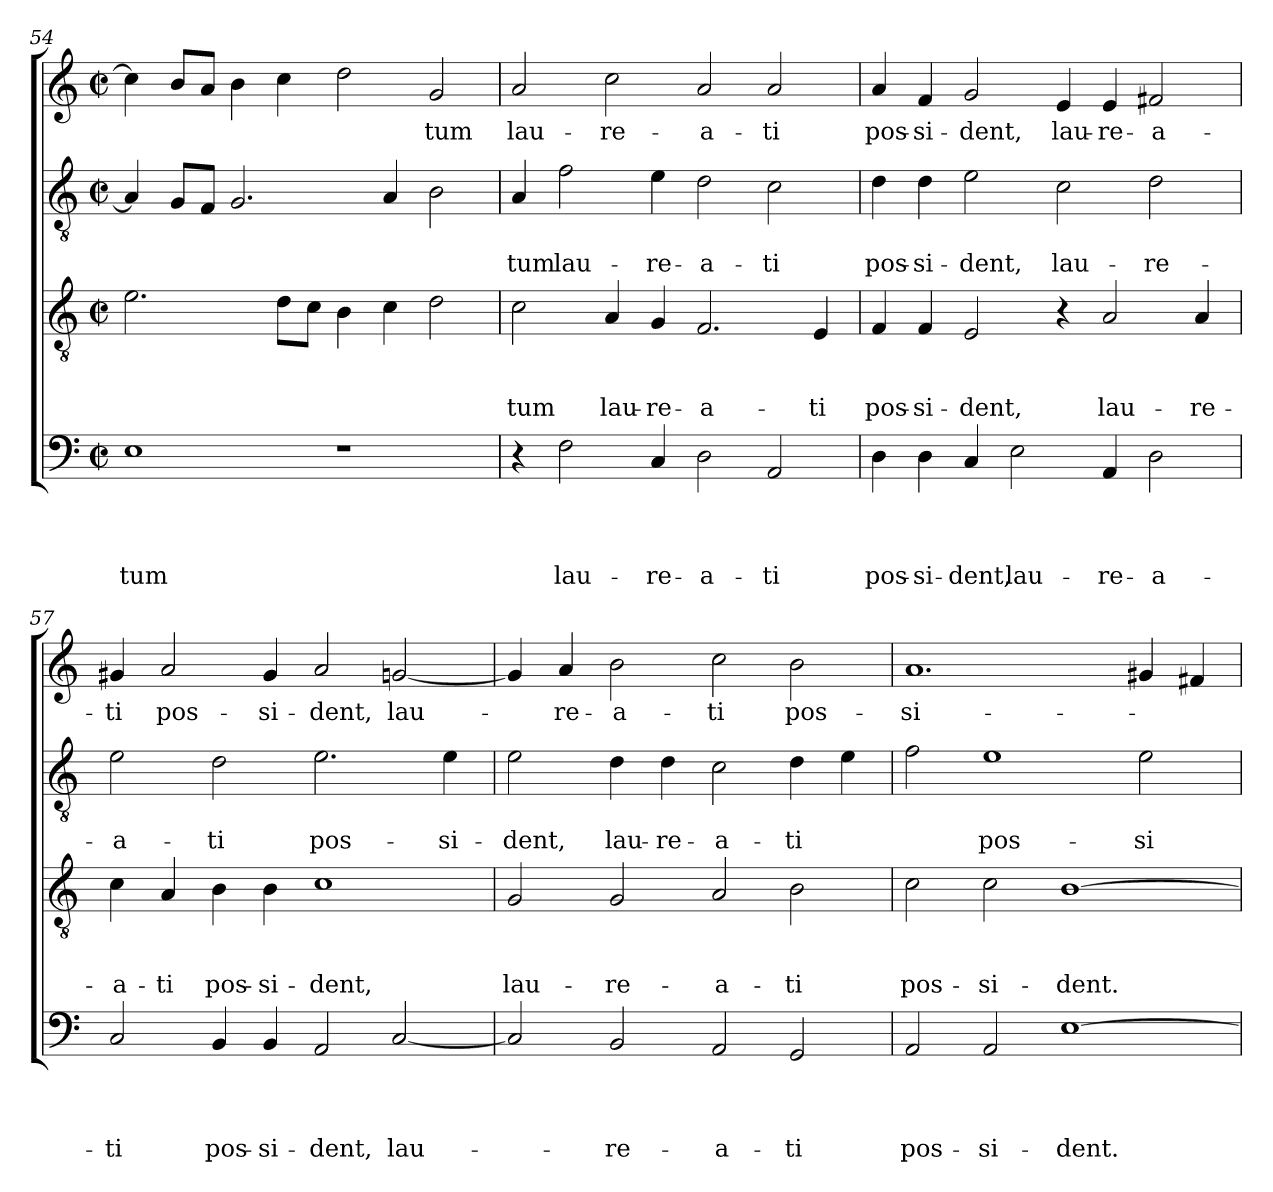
**kern	**text	**text	**text	**text	**kern	**text	**text	**text	**kern	**text	**text	**kern	**text
*part4	*part4	*part4	*part4	*part4	*part3	*part3	*part3	*part3	*part2	*part2	*part2	*part1	*part1
*staff4	*staff4	*staff4	*staff4	*staff4	*staff3	*staff3	*staff3	*staff3	*staff2	*staff2	*staff2	*staff1	*staff1
*clefF4	*	*	*	*	*clefGv2	*	*	*	*clefGv2	*	*	*clefG2	*
*k[]	*	*	*	*	*k[]	*	*	*	*k[]	*	*	*k[]	*
*C:	*	*	*	*	*C:	*	*	*	*C:	*	*	*C:	*
*M2/2	*	*	*	*	*M2/2	*	*	*	*M2/2	*	*	*M2/2	*
*met(c|)	*	*	*	*	*met(c|)	*	*	*	*met(c|)	*	*	*met(c|)	*
=54	=54	=54	=54	=54	=54	=54	=54	=54	=54	=54	=54	=54	=54
!	!	!	!	!LO:LY:b	!	!	!	!	!	!	!	!	!
1E	.	.	.	-tum	2.e\	.	.	.	4A/]	.	.	4cc\]	.
.	.	.	.	.	.	.	.	.	8G/L	.	.	8b/L	.
.	.	.	.	.	.	.	.	.	8F/J	.	.	8a/J	.
.	.	.	.	.	.	.	.	.	2.G/	.	.	4b\	.
.	.	.	.	.	8d\L	.	.	.	.	.	.	4cc\	.
.	.	.	.	.	8c\J	.	.	.	.	.	.	.	.
1r	.	.	.	.	4B\	.	.	.	.	.	.	2dd\	.
.	.	.	.	.	4c\	.	.	.	4A/	.	.	.	.
!	!	!	!	!	!	!	!	!	!	!	!	!	!LO:LY:b
.	.	.	.	.	2d\	.	.	.	2B\	.	.	2g/	-tum
=55	=55	=55	=55	=55	=55	=55	=55	=55	=55	=55	=55	=55	=55
!	!	!	!	!	!	!	!	!LO:LY:b	!	!	!LO:LY:b	!	!LO:LY:b
4r	.	.	.	.	2c\	.	.	-tum	4A/	.	-tum	2a/	lau-
!	!	!	!	!LO:LY:b	!	!	!	!	!	!	!LO:LY:b	!	!
2F\	.	.	.	lau-	.	.	.	.	2f\	.	lau-	.	.
!	!	!	!	!	!	!	!	!LO:LY:b	!	!	!	!	!LO:LY:b
.	.	.	.	.	4A/	.	.	lau-	.	.	.	2cc\	-re-
!	!	!	!	!LO:LY:b	!	!	!	!LO:LY:b	!	!	!LO:LY:b	!	!
4C/	.	.	.	-re-	4G/	.	.	-re-	4e\	.	-re-	.	.
!	!	!	!	!LO:LY:b	!	!	!	!LO:LY:b	!	!	!LO:LY:b	!	!LO:LY:b
2D\	.	.	.	-a-	2.F/	.	.	-a-	2d\	.	-a-	2a/	-a-
!	!	!	!	!LO:LY:b	!	!	!	!	!	!	!LO:LY:b	!	!LO:LY:b
2AA/	.	.	.	-ti	.	.	.	.	2c\	.	-ti	2a/	-ti
!	!	!	!	!	!	!	!	!LO:LY:b	!	!	!	!	!
.	.	.	.	.	4E/	.	.	-ti	.	.	.	.	.
!!LO:PB:g=z
=56	=56	=56	=56	=56	=56	=56	=56	=56	=56	=56	=56	=56	=56
!	!	!	!	!LO:LY:b	!	!	!	!LO:LY:b	!	!	!LO:LY:b	!	!LO:LY:b
4D\	.	.	.	pos-	4F/	.	.	pos-	4d\	.	pos-	4a/	pos-
!	!	!	!	!LO:LY:b	!	!	!	!LO:LY:b	!	!	!LO:LY:b	!	!LO:LY:b
4D\	.	.	.	-si-	4F/	.	.	-si-	4d\	.	-si-	4f/	-si-
!	!	!	!	!LO:LY:b	!	!	!	!LO:LY:b	!	!	!LO:LY:b	!	!LO:LY:b
4C/	.	.	.	-dent,	2E/	.	.	-dent,	2e\	.	-dent,	2g/	-dent,
!	!	!	!	!LO:LY:b	!	!	!	!	!	!	!	!	!
2E\	.	.	.	lau-	.	.	.	.	.	.	.	.	.
!	!	!	!	!	!	!	!	!	!	!	!LO:LY:b	!	!LO:LY:b
.	.	.	.	.	4r	.	.	.	2c\	.	lau-	4e/	lau-
!	!	!	!	!LO:LY:b	!	!	!	!LO:LY:b	!	!	!	!	!LO:LY:b
4AA/	.	.	.	-re-	2A/	.	.	lau-	.	.	.	4e/	-re-
!	!	!	!	!LO:LY:b	!	!	!	!	!	!	!LO:LY:b	!	!LO:LY:b
2D\	.	.	.	-a-	.	.	.	.	2d\	.	-re-	2f#X/	-a-
!	!	!	!	!	!	!	!	!LO:LY:b	!	!	!	!	!
.	.	.	.	.	4A/	.	.	-re-	.	.	.	.	.
=57	=57	=57	=57	=57	=57	=57	=57	=57	=57	=57	=57	=57	=57
!	!	!	!	!LO:LY:b	!	!	!	!LO:LY:b	!	!	!LO:LY:b	!	!LO:LY:b
2C/	.	.	.	-ti	4c\	.	.	-a-	2e\	.	-a-	4g#X/	-ti
!	!	!	!	!	!	!	!	!LO:LY:b	!	!	!	!	!LO:LY:b
.	.	.	.	.	4A/	.	.	-ti	.	.	.	2a/	pos-
!	!	!	!	!LO:LY:b	!	!	!	!LO:LY:b	!	!	!LO:LY:b	!	!
4BB/	.	.	.	pos-	4B\	.	.	pos-	2d\	.	-ti	.	.
!	!	!	!	!LO:LY:b	!	!	!	!LO:LY:b	!	!	!	!	!LO:LY:b
4BB/	.	.	.	-si-	4B\	.	.	-si-	.	.	.	4g#/	-si-
!	!	!	!	!LO:LY:b	!	!	!	!LO:LY:b	!	!	!LO:LY:b	!	!LO:LY:b
2AA/	.	.	.	-dent,	1c	.	.	-dent,	2.e\	.	pos-	2a/	-dent,
!	!	!	!	!LO:LY:b	!	!	!	!	!	!	!	!	!LO:LY:b
[2C/	.	.	.	lau-	.	.	.	.	.	.	.	[2gn/	lau-
!	!	!	!	!	!	!	!	!	!	!	!LO:LY:b	!	!
.	.	.	.	.	.	.	.	.	4e\	.	-si-	.	.
=58	=58	=58	=58	=58	=58	=58	=58	=58	=58	=58	=58	=58	=58
!	!	!	!	!	!	!	!	!LO:LY:b	!	!	!LO:LY:b	!	!
2C/]	.	.	.	.	2G/	.	.	lau-	2e\	.	-dent,	4g/]	.
!	!	!	!	!	!	!	!	!	!	!	!	!	!LO:LY:b
.	.	.	.	.	.	.	.	.	.	.	.	4a/	-re-
!	!	!	!	!LO:LY:b	!	!	!	!LO:LY:b	!	!	!LO:LY:b	!	!LO:LY:b
2BB/	.	.	.	-re-	2G/	.	.	-re-	4d\	.	lau-	2b\	-a-
!	!	!	!	!	!	!	!	!	!	!	!LO:LY:b	!	!
.	.	.	.	.	.	.	.	.	4d\	.	-re-	.	.
!	!	!	!	!LO:LY:b	!	!	!	!LO:LY:b	!	!	!LO:LY:b	!	!LO:LY:b
2AA/	.	.	.	-a-	2A/	.	.	-a-	2c\	.	-a-	2cc\	-ti
!	!	!	!	!LO:LY:b	!	!	!	!LO:LY:b	!	!	!LO:LY:b	!	!LO:LY:b
2GG/	.	.	.	-ti	2B\	.	.	-ti	4d\	.	-ti	2b\	pos-
.	.	.	.	.	.	.	.	.	4e\	.	.	.	.
=59	=59	=59	=59	=59	=59	=59	=59	=59	=59	=59	=59	=59	=59
!	!	!	!	!LO:LY:b	!	!	!	!LO:LY:b	!	!	!	!	!LO:LY:b
2AA/	.	.	.	pos-	2c\	.	.	pos-	2f\	.	.	1.a	-si-
!	!	!	!	!LO:LY:b	!	!	!	!LO:LY:b	!	!	!LO:LY:b	!	!
2AA/	.	.	.	-si-	2c\	.	.	-si-	1e	.	pos-	.	.
!	!	!	!	!LO:LY:b	!	!	!	!LO:LY:b	!	!	!	!	!
[1E	.	.	.	-dent.	[1B	.	.	-dent.	.	.	.	.	.
!	!	!	!	!	!	!	!	!	!	!	!LO:LY:b	!	!
.	.	.	.	.	.	.	.	.	2e\	.	-si-	4g#X/	.
.	.	.	.	.	.	.	.	.	.	.	.	4f#X/	.
=	=	=	=	=	=	=	=	=	=	=	=	=	=
*-	*-	*-	*-	*-	*-	*-	*-	*-	*-	*-	*-	*-	*-
